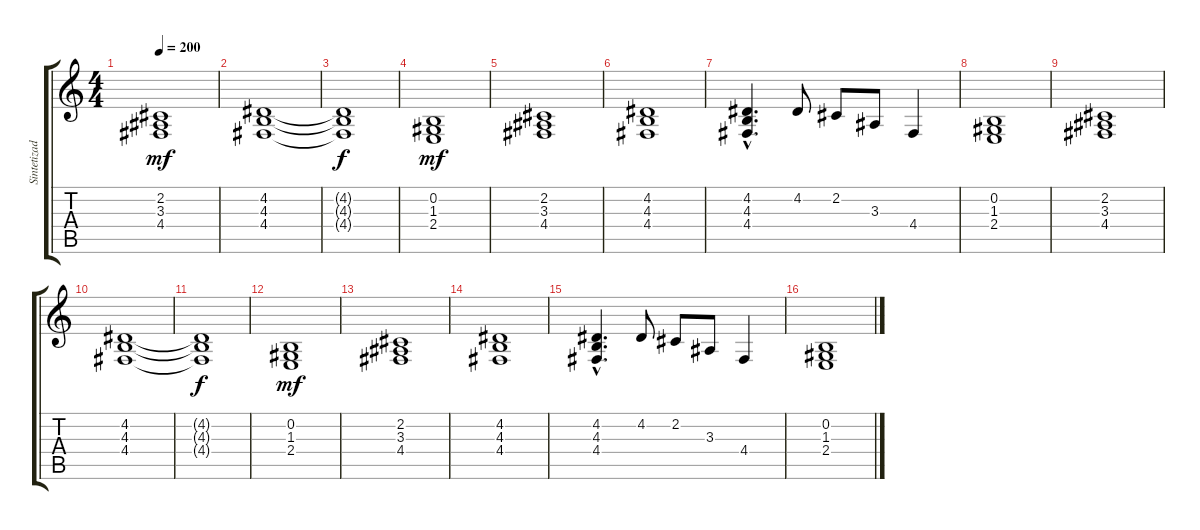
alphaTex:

\track ("Sintetizador 3" "Sintetizad") {instrument stringensemble1}
\staff {score tabs}
\tuning (E4 B3 G3 D3 A2 E2) {hide}
\ts (4 4)
\tempo 200
\clef g2
\ks c
(2.2 3.3 4.4).1{dy mf} |
(4.2 4.3 4.4).1 |
(4.2{t} 4.3{t} 4.4{t}).1{dy f} |
(0.2 1.3 2.4).1{dy mf} |
(2.2 3.3 4.4).1 |
(4.2 4.3 4.4).1 |
(4.2{hac} 4.3{hac} 4.4{hac}).4{d} 4.2.8 2.2.8 3.3.8 4.4.4 |
(0.2 1.3 2.4).1 |
(2.2 3.3 4.4).1 |
(4.2 4.3 4.4).1 |
(4.2{t} 4.3{t} 4.4{t}).1{dy f} |
(0.2 1.3 2.4).1{dy mf} |
(2.2 3.3 4.4).1 |
(4.2 4.3 4.4).1 |
(4.2{hac} 4.3{hac} 4.4{hac}).4{d} 4.2.8 2.2.8 3.3.8 4.4.4 |
(0.2 1.3 2.4).1
